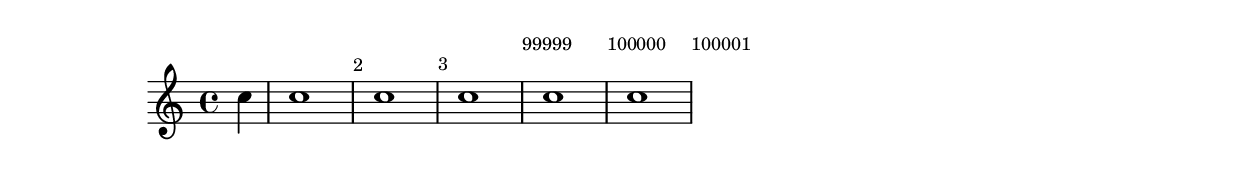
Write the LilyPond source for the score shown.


\version "2.6.0"

\header {

texidoc="Bar number may be set and their padding adjusted individually.  
The counting of bar numbers is started after the anacrusis.

To prevent clashes at the beginning of a line, the padding may have to 
be increased.
"

}

\layout {
  raggedright = ##t
}

\relative c'' {
  \override Score.BarNumber #'break-visibility = #all-visible
  \partial 4 c4 
  c1 c c
  \set Score.currentBarNumber = #99999
  \override Score.BarNumber  #'padding = #3
  c1 c
}
